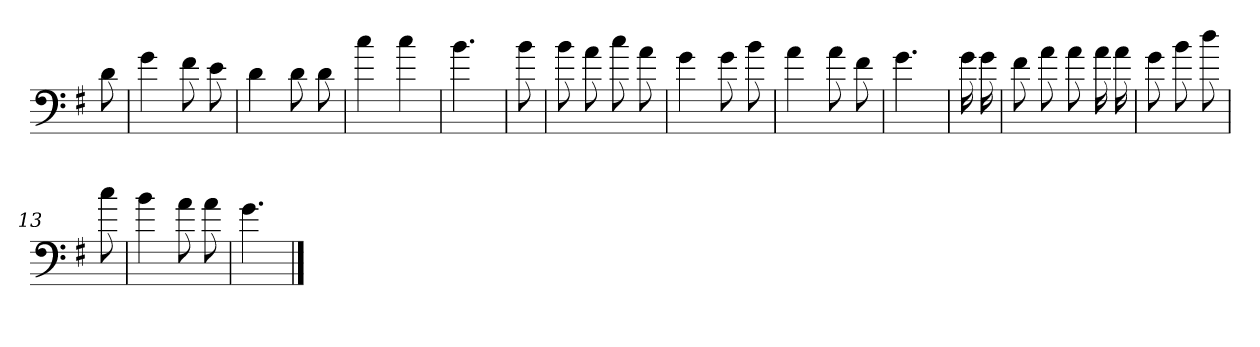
**kern
*part1
*staff1
*clefF4
*k[f#]
*G:
=
8d
=1
4g
8f#
8e
=2
4d
8d
8d
=3
4cc
4cc
=4
4.b
=5
8b
=6
8b
8a
8cc
8a
=7
4g
8g
8b
=8
4a
8a
8f#
=9
4.g
=10
16g
16g
=11
8f#
8a
8a
16a
16a
=12
8g
8b
8dd
=13
8cc
=14
4b
8a
8a
=15
4.g
==
*-
